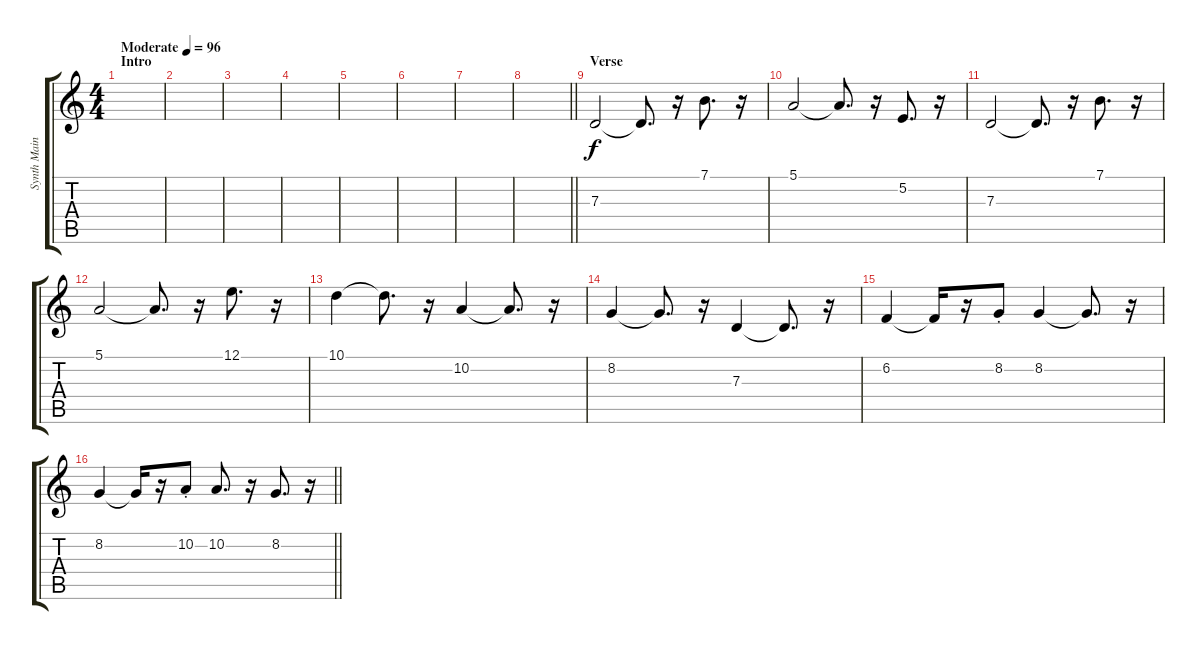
\track ("Synth Main Solo (Tony Banks)" "Synth Main") {instrument lead2sawtooth}
\staff {score tabs}
\tuning (E4 B3 G3 D3 A2 E2) {hide}
\ts (4 4)
\section ("" "Intro")
\tempo (96 "Moderate")
\clef g2
\ks c
|
|
|
|
|
|
|
\barLineRight lightlight
|
\section ("" "Verse")
7.3.2 7.3{t}.8{d} r.16 7.1.8{d} r.16 |
5.1.2 5.1{t}.8{d} r.16 5.2.8{d} r.16 |
7.3.2 7.3{t}.8{d} r.16 7.1.8{d} r.16 |
5.1.2 5.1{t}.8{d} r.16 12.1.8{d} r.16 |
10.1.4 10.1{t}.8{d} r.16 10.2.4 10.2{t}.8{d} r.16 |
8.2.4 8.2{t}.8{d} r.16 7.3.4 7.3{t}.8{d} r.16 |
6.2.4 6.2{t}.16 r.16 8.2{st}.8 8.2.4 8.2{t}.8{d} r.16 |
\barLineRight lightlight
8.2.4 8.2{t}.16 r.16 10.2{st}.8 10.2.8{d} r.16 8.2.8{d} r.16
